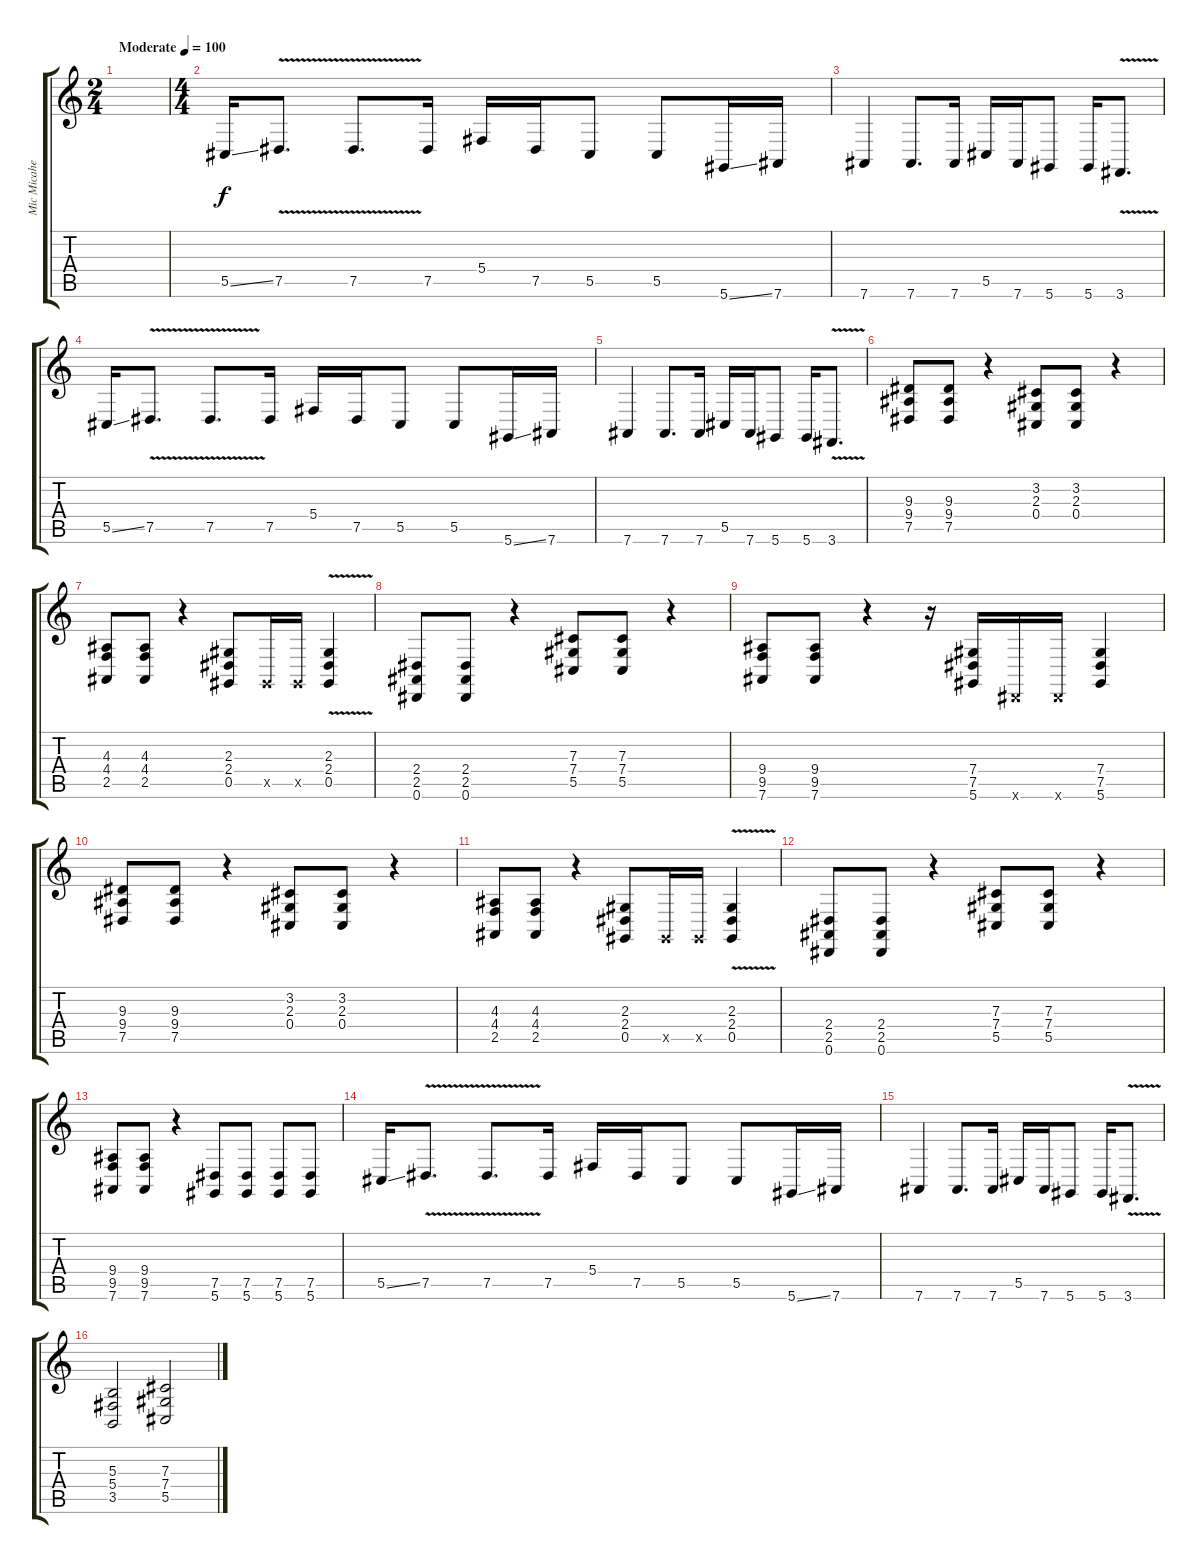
\track ("Mic Micaheli" "Mic Micahe") {instrument lead1square}
\staff {score tabs}
\tuning (Eb4 Bb3 Gb3 Db3 Ab2 Eb2) {hide}
\ts (2 4)
\tempo (100 "Moderate")
\clef g2
\ks c
|
\ts (4 4)
5.5{ss}.16 7.5{v}.8{d} 7.5{v}.8{d} 7.5.16 5.4.16 7.5.16 5.5.8 5.5.8 5.6{ss}.16 7.6.16 |
7.6.4 7.6.8{d} 7.6.16 5.5.16 7.6.16 5.6.8 5.6.16 3.6{v}.8{d} |
5.5{ss}.16 7.5{v}.8{d} 7.5{v}.8{d} 7.5.16 5.4.16 7.5.16 5.5.8 5.5.8 5.6{ss}.16 7.6.16 |
7.6.4 7.6.8{d} 7.6.16 5.5.16 7.6.16 5.6.8 5.6.16 3.6{v}.8{d} |
(9.3 9.4 7.5).8 (9.3 9.4 7.5).8 r.4 (3.2 2.3 0.4).8 (3.2 2.3 0.4).8 r.4 |
(4.3 4.4 2.5).8 (4.3 4.4 2.5).8 r.4 (2.3 2.4 0.5).8 0.5{x}.16 0.5{x}.16 (2.3{v} 2.4{v} 0.5{v}).4 |
(2.4 2.5 0.6).8 (2.4 2.5 0.6).8 r.4 (7.3 7.4 5.5).8 (7.3 7.4 5.5).8 r.4 |
(9.4 9.5 7.6).8 (9.4 9.5 7.6).8 r.4 r.16 (7.4 7.5 5.6).16 0.6{x}.16 0.6{x}.16 (7.4 7.5 5.6).4 |
(9.3 9.4 7.5).8 (9.3 9.4 7.5).8 r.4 (3.2 2.3 0.4).8 (3.2 2.3 0.4).8 r.4 |
(4.3 4.4 2.5).8 (4.3 4.4 2.5).8 r.4 (2.3 2.4 0.5).8 0.5{x}.16 0.5{x}.16 (2.3{v} 2.4{v} 0.5{v}).4 |
(2.4 2.5 0.6).8 (2.4 2.5 0.6).8 r.4 (7.3 7.4 5.5).8 (7.3 7.4 5.5).8 r.4 |
(9.4 9.5 7.6).8 (9.4 9.5 7.6).8 r.4 (7.5 5.6).8 (7.5 5.6).8 (7.5 5.6).8 (7.5 5.6).8 |
5.5{ss}.16 7.5{v}.8{d} 7.5{v}.8{d} 7.5.16 5.4.16 7.5.16 5.5.8 5.5.8 5.6{ss}.16 7.6.16 |
7.6.4 7.6.8{d} 7.6.16 5.5.16 7.6.16 5.6.8 5.6.16 3.6{v}.8{d} |
(5.3 5.4 3.5).2 (7.3 7.4 5.5).2
